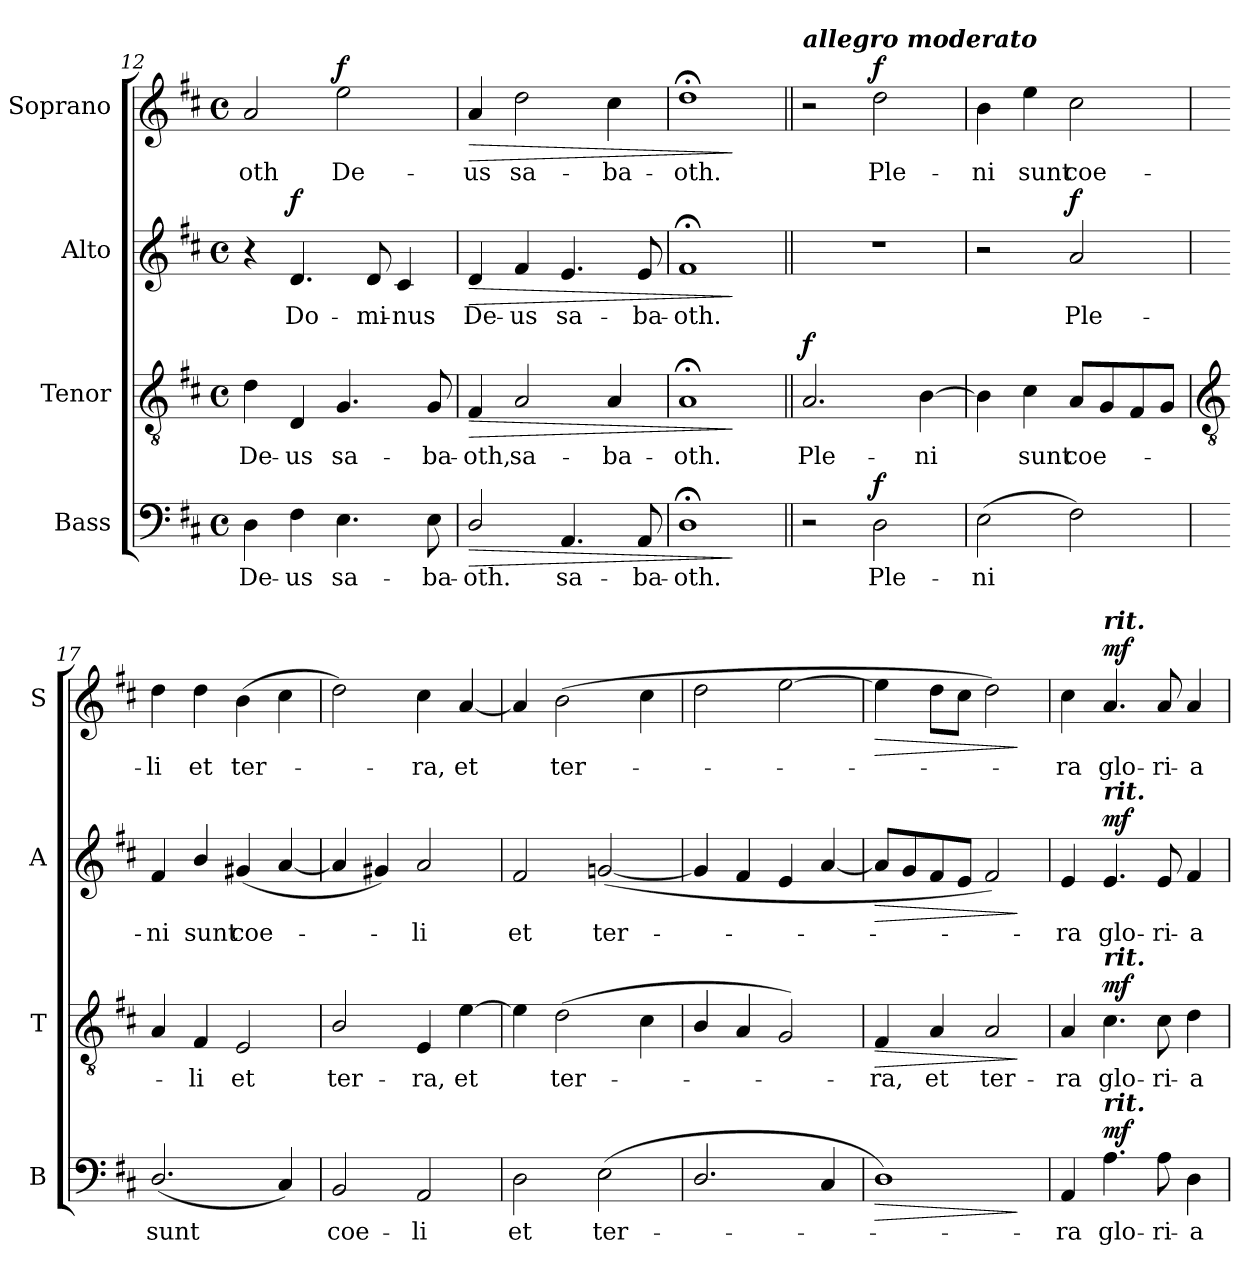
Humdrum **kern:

**kern	**text	**dynam	**kern	**text	**dynam	**kern	**text	**dynam	**kern	**text	**dynam
*part4	*part4	*part4	*part3	*part3	*part3	*part2	*part2	*part2	*part1	*part1	*part1
*staff4	*staff4	*staff4	*staff3	*staff3	*staff3	*staff2	*staff2	*staff2	*staff1	*staff1	*staff1
*I"Bass	*	*	*I"Tenor	*	*	*I"Alto	*	*	*I"Soprano	*	*
*I'B	*	*	*I'T	*	*	*I'A	*	*	*I'S	*	*
*clefF4	*	*	*clefGv2	*	*	*clefG2	*	*	*clefG2	*	*
*k[f#c#]	*	*	*k[f#c#]	*	*	*k[f#c#]	*	*	*k[f#c#]	*	*
*D:	*	*	*D:	*	*	*D:	*	*	*D:	*	*
*M4/4	*	*	*M4/4	*	*	*M4/4	*	*	*M4/4	*	*
*met(c)	*	*	*met(c)	*	*	*met(c)	*	*	*met(c)	*	*
=12	=12	=12	=12	=12	=12	=12	=12	=12	=12	=12	=12
!	!LO:LY:b	!	!	!LO:LY:b	!	!	!	!	!	!LO:LY:b	!
4D	De-	.	4d	De-	.	4r	.	.	2a	-oth	.
!	!LO:LY:b	!	!	!LO:LY:b	!	!	!LO:LY:b	!LO:DY:b	!	!	!
4F#	-us	.	4D	-us	.	4.d	Do-	f	.	.	.
!	!LO:LY:b	!	!	!LO:LY:b	!	!	!	!	!	!LO:LY:b	!LO:DY:b
4.E	sa-	.	4.G	sa-	.	.	.	.	2ee	De-	f
!	!	!	!	!	!	!	!LO:LY:b	!	!	!	!
.	.	.	.	.	.	8d	-mi-	.	.	.	.
!	!	!	!	!	!	!	!LO:LY:b	!	!	!	!
.	.	.	.	.	.	4c#	-nus	.	.	.	.
!	!LO:LY:b	!	!	!LO:LY:b	!	!	!	!	!	!	!
8E	-ba-	.	8G	-ba-	.	.	.	.	.	.	.
=13	=13	=13	=13	=13	=13	=13	=13	=13	=13	=13	=13
!	!LO:LY:b	!LO:HP:b	!	!LO:LY:b	!LO:HP:b	!	!LO:LY:b	!LO:HP:b	!	!LO:LY:b	!LO:HP:b
2D/	-oth.	>	4F#	-oth,	>	4d	De-	>	4a	-us	>
!	!	!	!	!LO:LY:b	!	!	!LO:LY:b	!	!	!LO:LY:b	!
.	.	.	2A	sa-	.	4f#	-us	.	2dd	sa-	.
!	!LO:LY:b	!	!	!	!	!	!LO:LY:b	!	!	!	!
4.AA	sa-	.	.	.	.	4.e	sa-	.	.	.	.
!	!	!	!	!LO:LY:b	!	!	!	!	!	!LO:LY:b	!
.	.	.	4A	-ba-	.	.	.	.	4cc#	-ba-	.
!	!LO:LY:b	!	!	!	!	!	!LO:LY:b	!	!	!	!
8AA	-ba-	.	.	.	.	8e	-ba-	.	.	.	.
=14	=14	=14	=14	=14	=14	=14	=14	=14	=14	=14	=14
!	!LO:LY:b	!	!	!LO:LY:b	!	!	!LO:LY:b	!	!	!LO:LY:b	!
1D;<	-oth.	.	1A;<	-oth.	.	1f#;<	-oth.	.	1dd;<	-oth.	.
.	.	]	.	.	]	.	.	]	.	.	]
=15||	=15||	=15||	=15||	=15||	=15||	=15||	=15||	=15||	=15||	=15||	=15||
!	!	!	!	!	!	!	!	!	!LO:TX:a:Bi:t=allegro moderato	!	!
!	!	!	!	!LO:LY:b	!LO:DY:b	!	!	!	!	!	!
2r	.	.	2.A	Ple-	f	1r	.	.	2r	.	.
!	!LO:LY:b	!LO:DY:b	!	!	!	!	!	!	!	!LO:LY:b	!LO:DY:b
2D	Ple-	f	.	.	.	.	.	.	2dd	Ple-	f
!	!	!	!	!LO:LY:b	!	!	!	!	!	!	!
.	.	.	[4B	-ni	.	.	.	.	.	.	.
=16	=16	=16	=16	=16	=16	=16	=16	=16	=16	=16	=16
!	!LO:LY:b	!	!	!	!	!	!	!	!	!LO:LY:b	!
(>2E	-ni	.	4B]	.	.	2r	.	.	4b	-ni	.
!	!	!	!	!LO:LY:b	!	!	!	!	!	!LO:LY:b	!
.	.	.	4c#	sunt	.	.	.	.	4ee	sunt	.
!	!	!	!	!LO:LY:b	!	!	!LO:LY:b	!LO:DY:b	!	!LO:LY:b	!
2F#)	.	.	8AL	coe-	.	2a	Ple-	f	2cc#	coe-	.
.	.	.	8G	.	.	.	.	.	.	.	.
.	.	.	8F#	.	.	.	.	.	.	.	.
.	.	.	8GJ	.	.	.	.	.	.	.	.
!!LO:LB:g=z
=17	=17	=17	=17	=17	=17	=17	=17	=17	=17	=17	=17
*	*	*	*clefGv2	*	*	*	*	*	*	*	*
!	!LO:LY:b	!	!	!	!	!	!LO:LY:b	!	!	!LO:LY:b	!
(<2.D/	sunt	.	4A	.	.	4f#	-ni	.	4dd	-li	.
!	!	!	!	!LO:LY:b	!	!	!LO:LY:b	!	!	!LO:LY:b	!
.	.	.	4F#	li	.	4b/	sunt	.	4dd	et	.
!	!	!	!	!LO:LY:b	!	!	!LO:LY:b	!	!	!LO:LY:b	!
.	.	.	2E	et	.	(<4g#X	coe-	.	(>4b	ter-	.
4C#)	.	.	.	.	.	[4a	.	.	4cc#	.	.
=18	=18	=18	=18	=18	=18	=18	=18	=18	=18	=18	=18
!	!LO:LY:b	!	!	!LO:LY:b	!	!	!	!	!	!	!
2BB	coe-	.	2B/	ter-	.	4a]	.	.	2dd)	.	.
.	.	.	.	.	.	4g#X)	.	.	.	.	.
!	!LO:LY:b	!	!	!LO:LY:b	!	!	!LO:LY:b	!	!	!LO:LY:b	!
2AA	-li	.	4E	-ra,	.	2a	li	.	4cc#	ra,	.
!	!	!	!	!LO:LY:b	!	!	!	!	!	!LO:LY:b	!
.	.	.	[4e	et	.	.	.	.	[4a	et	.
=19	=19	=19	=19	=19	=19	=19	=19	=19	=19	=19	=19
!	!LO:LY:b	!	!	!	!	!	!LO:LY:b	!	!	!	!
2D	et	.	4e]	.	.	2f#	et	.	4a]	.	.
!	!	!	!	!LO:LY:b	!	!	!	!	!	!LO:LY:b	!
.	.	.	(<2d	ter-	.	.	.	.	(>2b	ter-	.
!	!LO:LY:b	!	!	!	!	!	!LO:LY:b	!	!	!	!
(<2E	ter-	.	.	.	.	(<[2gn	ter-	.	.	.	.
.	.	.	4c#	.	.	.	.	.	4cc#	.	.
=20	=20	=20	=20	=20	=20	=20	=20	=20	=20	=20	=20
2.D/	.	.	4B/	.	.	4g]	.	.	2dd	.	.
.	.	.	4A	.	.	4f#	.	.	.	.	.
.	.	.	2G)	.	.	4e	.	.	[2ee	.	.
4C#	.	.	.	.	.	[4a	.	.	.	.	.
=21	=21	=21	=21	=21	=21	=21	=21	=21	=21	=21	=21
!	!	!LO:HP:b	!	!LO:LY:b	!LO:HP:b	!	!	!LO:HP:b	!	!	!LO:HP:b
1D/)	.	>	4F#	ra,	>	8aL]	.	>	4ee]	.	>
.	.	.	.	.	.	8g	.	.	.	.	.
!	!	!	!	!LO:LY:b	!	!	!	!	!	!	!
.	.	.	4A	et	.	8f#	.	.	8ddL	.	.
.	.	.	.	.	.	8eJ	.	.	8cc#J	.	.
!	!	!	!	!LO:LY:b	!	!	!	!	!	!	!
.	.	.	2A	ter-	.	2f#)	.	.	2dd)	.	.
.	.	]	.	.	]	.	.	]	.	.	]
=22	=22	=22	=22	=22	=22	=22	=22	=22	=22	=22	=22
!	!LO:LY:b	!	!	!LO:LY:b	!	!	!LO:LY:b	!	!	!LO:LY:b	!
4AA	ra	.	4A	-ra	.	4e	ra	.	4cc#	ra	.
!	!	!	!	!	!	!	!	!	!LO:TX:a:Bi:t=rit.	!	!
!	!	!	!	!	!	!LO:TX:a:Bi:t=rit.	!	!	!	!	!
!	!	!	!LO:TX:a:Bi:t=rit.	!	!	!	!	!	!	!	!
!LO:TX:a:Bi:t=rit.	!	!	!	!	!	!	!	!	!	!	!
!	!LO:LY:b	!LO:DY:b	!	!LO:LY:b	!LO:DY:b	!	!LO:LY:b	!LO:DY:b	!	!LO:LY:b	!LO:DY:b
4.A	glo-	mf	4.c#	glo-	mf	4.e	glo-	mf	4.a	glo-	mf
!	!LO:LY:b	!	!	!LO:LY:b	!	!	!LO:LY:b	!	!	!LO:LY:b	!
8A	-ri-	.	8c#	-ri-	.	8e	-ri-	.	8a	-ri-	.
!	!LO:LY:b	!	!	!LO:LY:b	!	!	!LO:LY:b	!	!	!LO:LY:b	!
4D	-a	.	4d	-a	.	4f#	-a	.	4a	-a	.
=	=	=	=	=	=	=	=	=	=	=	=
*-	*-	*-	*-	*-	*-	*-	*-	*-	*-	*-	*-
